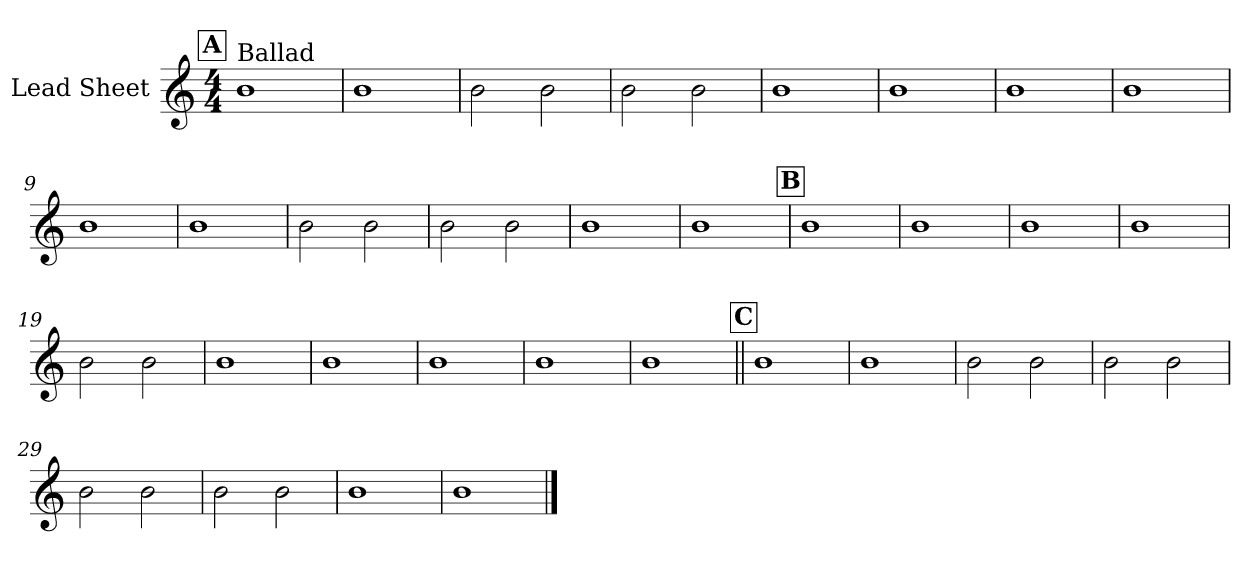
**kern
*part1
*staff1
*I"Lead Sheet
*clefG2
*k[]
*M4/4
!!LO:REH:place=s1:a:fs=14:t=A
=1
!LO:TX:a:t=Ballad
1b
=2
1b
=3
2b\
2b\
=4
2b\
2b\
!!LO:LB:g=z
=5
1b
=6
1b
=7
1b
=8
1b
!!LO:LB:g=z
=9
1b
=10
1b
=11
2b\
2b\
=12
2b\
2b\
!!LO:LB:g=z
=13
1b
=14
1b
!!LO:REH:place=s1:a:fs=14:t=B
=15
1b
=16
1b
!!LO:LB:g=z
=17
1b
=18
1b
=19
2b\
2b\
=20
1b
!!LO:LB:g=z
=21
1b
=22
1b
=23
1b
=24
1b
!!LO:LB:g=z
!!LO:REH:place=s1:a:fs=14:t=C
=25||
1b
=26
1b
=27
2b\
2b\
=28
2b\
2b\
!!LO:LB:g=z
=29
2b\
2b\
=30
2b\
2b\
=31
1b
=32
1b
==
*-
